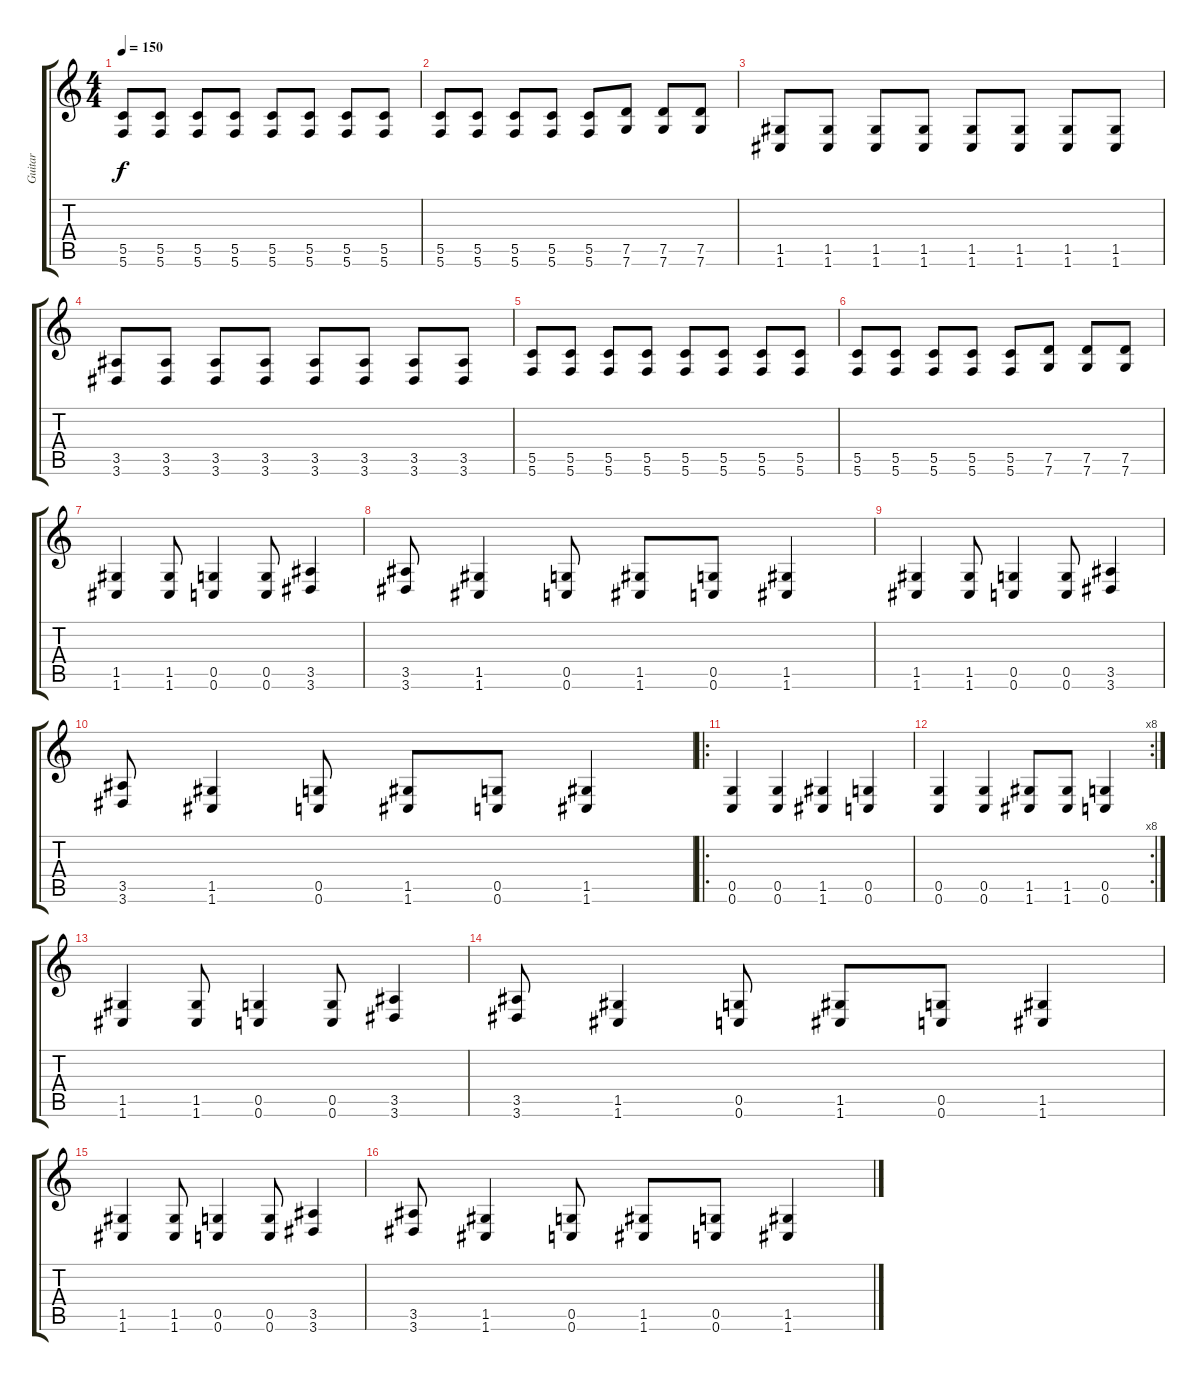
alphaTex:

\track ("Guitar" "Guitar") {instrument distortionguitar}
\staff {score tabs}
\tuning (D4 A3 F3 C3 G2 C2) {hide}
\ts (4 4)
\tempo 150
\clef g2
\ks c
(5.5 5.6).8{dy f instrument distortionguitar} (5.5 5.6).8 (5.5 5.6).8 (5.5 5.6).8 (5.5 5.6).8 (5.5 5.6).8 (5.5 5.6).8 (5.5 5.6).8 |
(5.5 5.6).8 (5.5 5.6).8 (5.5 5.6).8 (5.5 5.6).8 (5.5 5.6).8 (7.5 7.6).8 (7.5 7.6).8 (7.5 7.6).8 |
(1.5 1.6).8 (1.5 1.6).8 (1.5 1.6).8 (1.5 1.6).8 (1.5 1.6).8 (1.5 1.6).8 (1.5 1.6).8 (1.5 1.6).8 |
(3.5 3.6).8 (3.5 3.6).8 (3.5 3.6).8 (3.5 3.6).8 (3.5 3.6).8 (3.5 3.6).8 (3.5 3.6).8 (3.5 3.6).8 |
(5.5 5.6).8 (5.5 5.6).8 (5.5 5.6).8 (5.5 5.6).8 (5.5 5.6).8 (5.5 5.6).8 (5.5 5.6).8 (5.5 5.6).8 |
(5.5 5.6).8 (5.5 5.6).8 (5.5 5.6).8 (5.5 5.6).8 (5.5 5.6).8 (7.5 7.6).8 (7.5 7.6).8 (7.5 7.6).8 |
(1.5 1.6).4 (1.5 1.6).8 (0.5 0.6).4 (0.5 0.6).8 (3.5 3.6).4 |
(3.5 3.6).8 (1.5 1.6).4 (0.5 0.6).8 (1.5 1.6).8 (0.5 0.6).8 (1.5 1.6).4 |
(1.5 1.6).4 (1.5 1.6).8 (0.5 0.6).4 (0.5 0.6).8 (3.5 3.6).4 |
(3.5 3.6).8 (1.5 1.6).4 (0.5 0.6).8 (1.5 1.6).8 (0.5 0.6).8 (1.5 1.6).4 |
\ro
(0.5 0.6).4 (0.5 0.6).4 (1.5 1.6).4 (0.5 0.6).4 |
\rc 8
(0.5 0.6).4 (0.5 0.6).4 (1.5 1.6).8 (1.5 1.6).8 (0.5 0.6).4 |
(1.5 1.6).4 (1.5 1.6).8 (0.5 0.6).4 (0.5 0.6).8 (3.5 3.6).4 |
(3.5 3.6).8 (1.5 1.6).4 (0.5 0.6).8 (1.5 1.6).8 (0.5 0.6).8 (1.5 1.6).4 |
(1.5 1.6).4 (1.5 1.6).8 (0.5 0.6).4 (0.5 0.6).8 (3.5 3.6).4 |
(3.5 3.6).8 (1.5 1.6).4 (0.5 0.6).8 (1.5 1.6).8 (0.5 0.6).8 (1.5 1.6).4
